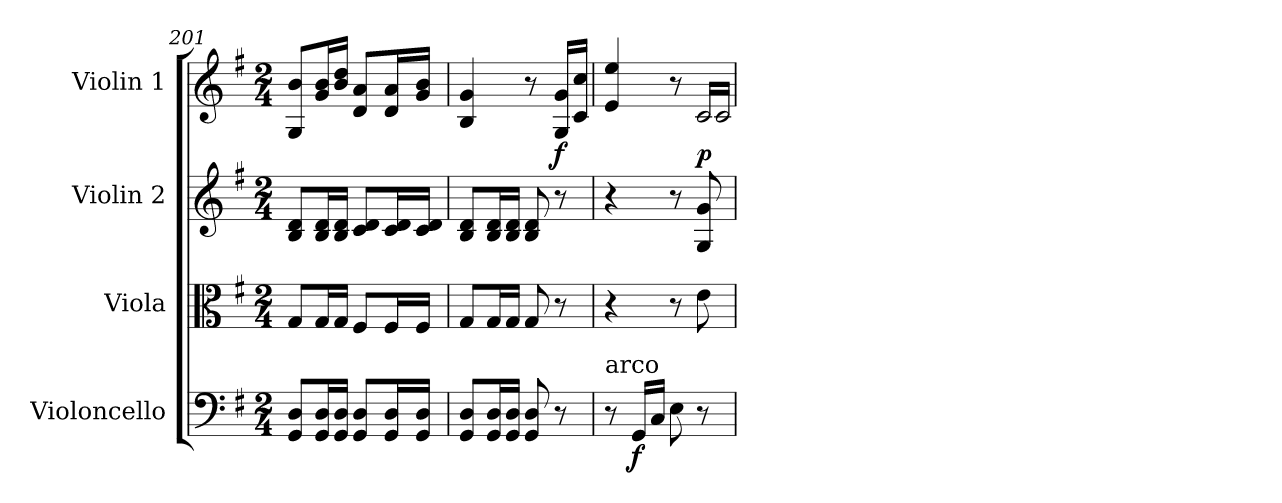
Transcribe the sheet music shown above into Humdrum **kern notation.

**kern	**dynam	**kern	**kern	**kern	**dynam
*part4	*part4	*part3	*part2	*part1	*part1
*staff4	*staff4	*staff3	*staff2	*staff1	*staff1
*I"Violoncello	*	*I"Viola	*I"Violin 2	*I"Violin 1	*
*I'Vc	*	*I'Vla	*I'Vln	*I'Vln	*
*clefF4	*	*clefC3	*clefG2	*clefG2	*
*k[f#]	*	*k[f#]	*k[f#]	*k[f#]	*
*M2/4	*	*M2/4	*M2/4	*M2/4	*
=201	=201	=201	=201	=201	=201
8GG/ 8D/L	.	8G/L	8B/ 8d/L	8G/ 8b/L	.
16GG/ 16D/L	.	16G/L	16B/ 16d/L	16g/ 16b/L	.
16GG/ 16D/JJ	.	16G/JJ	16B/ 16d/JJ	16b/ 16dd/JJ	.
8GG/ 8D/L	.	8F#/L	8c/ 8d/L	8d/ 8a/L	.
16GG/ 16D/L	.	16F#/L	16c/ 16d/L	16d/ 16a/L	.
16GG/ 16D/JJ	.	16F#/JJ	16c/ 16d/JJ	16g/ 16b/JJ	.
!!LO:PB:g=z
=202	=202	=202	=202	=202	=202
8GG/ 8D/L	.	8G/L	8B/ 8d/L	4B/ 4g/	.
16GG/ 16D/L	.	16G/L	16B/ 16d/L	.	.
16GG/ 16D/JJ	.	16G/JJ	16B/ 16d/JJ	.	.
8GG/ 8D/	.	8G/	8B/ 8d/	8r	.
!	!	!	!	!	!LO:DY:b
8r	.	8r	8r	16G/ 16g/LL	f
.	.	.	.	16c/ 16cc/JJ	.
=203	=203	=203	=203	=203	=203
!LO:TX:a:t=arco	!	!	!	!	!
8r	.	4r	4r	4e/ 4ee/	.
!	!LO:DY:b	!	!	!	!
16GG/LL	f	.	.	.	.
16C/JJ	.	.	.	.	.
8E\	.	8r	8r	8r	.
!	!	!	!	!LO:N:head=open	!LO:DY:b
8r	.	8e\	8G/ 8g/	16c/LL	p
!	!	!	!	!LO:N:head=open	!
.	.	.	.	16c/JJ	.
=	=	=	=	=	=
*-	*-	*-	*-	*-	*-
